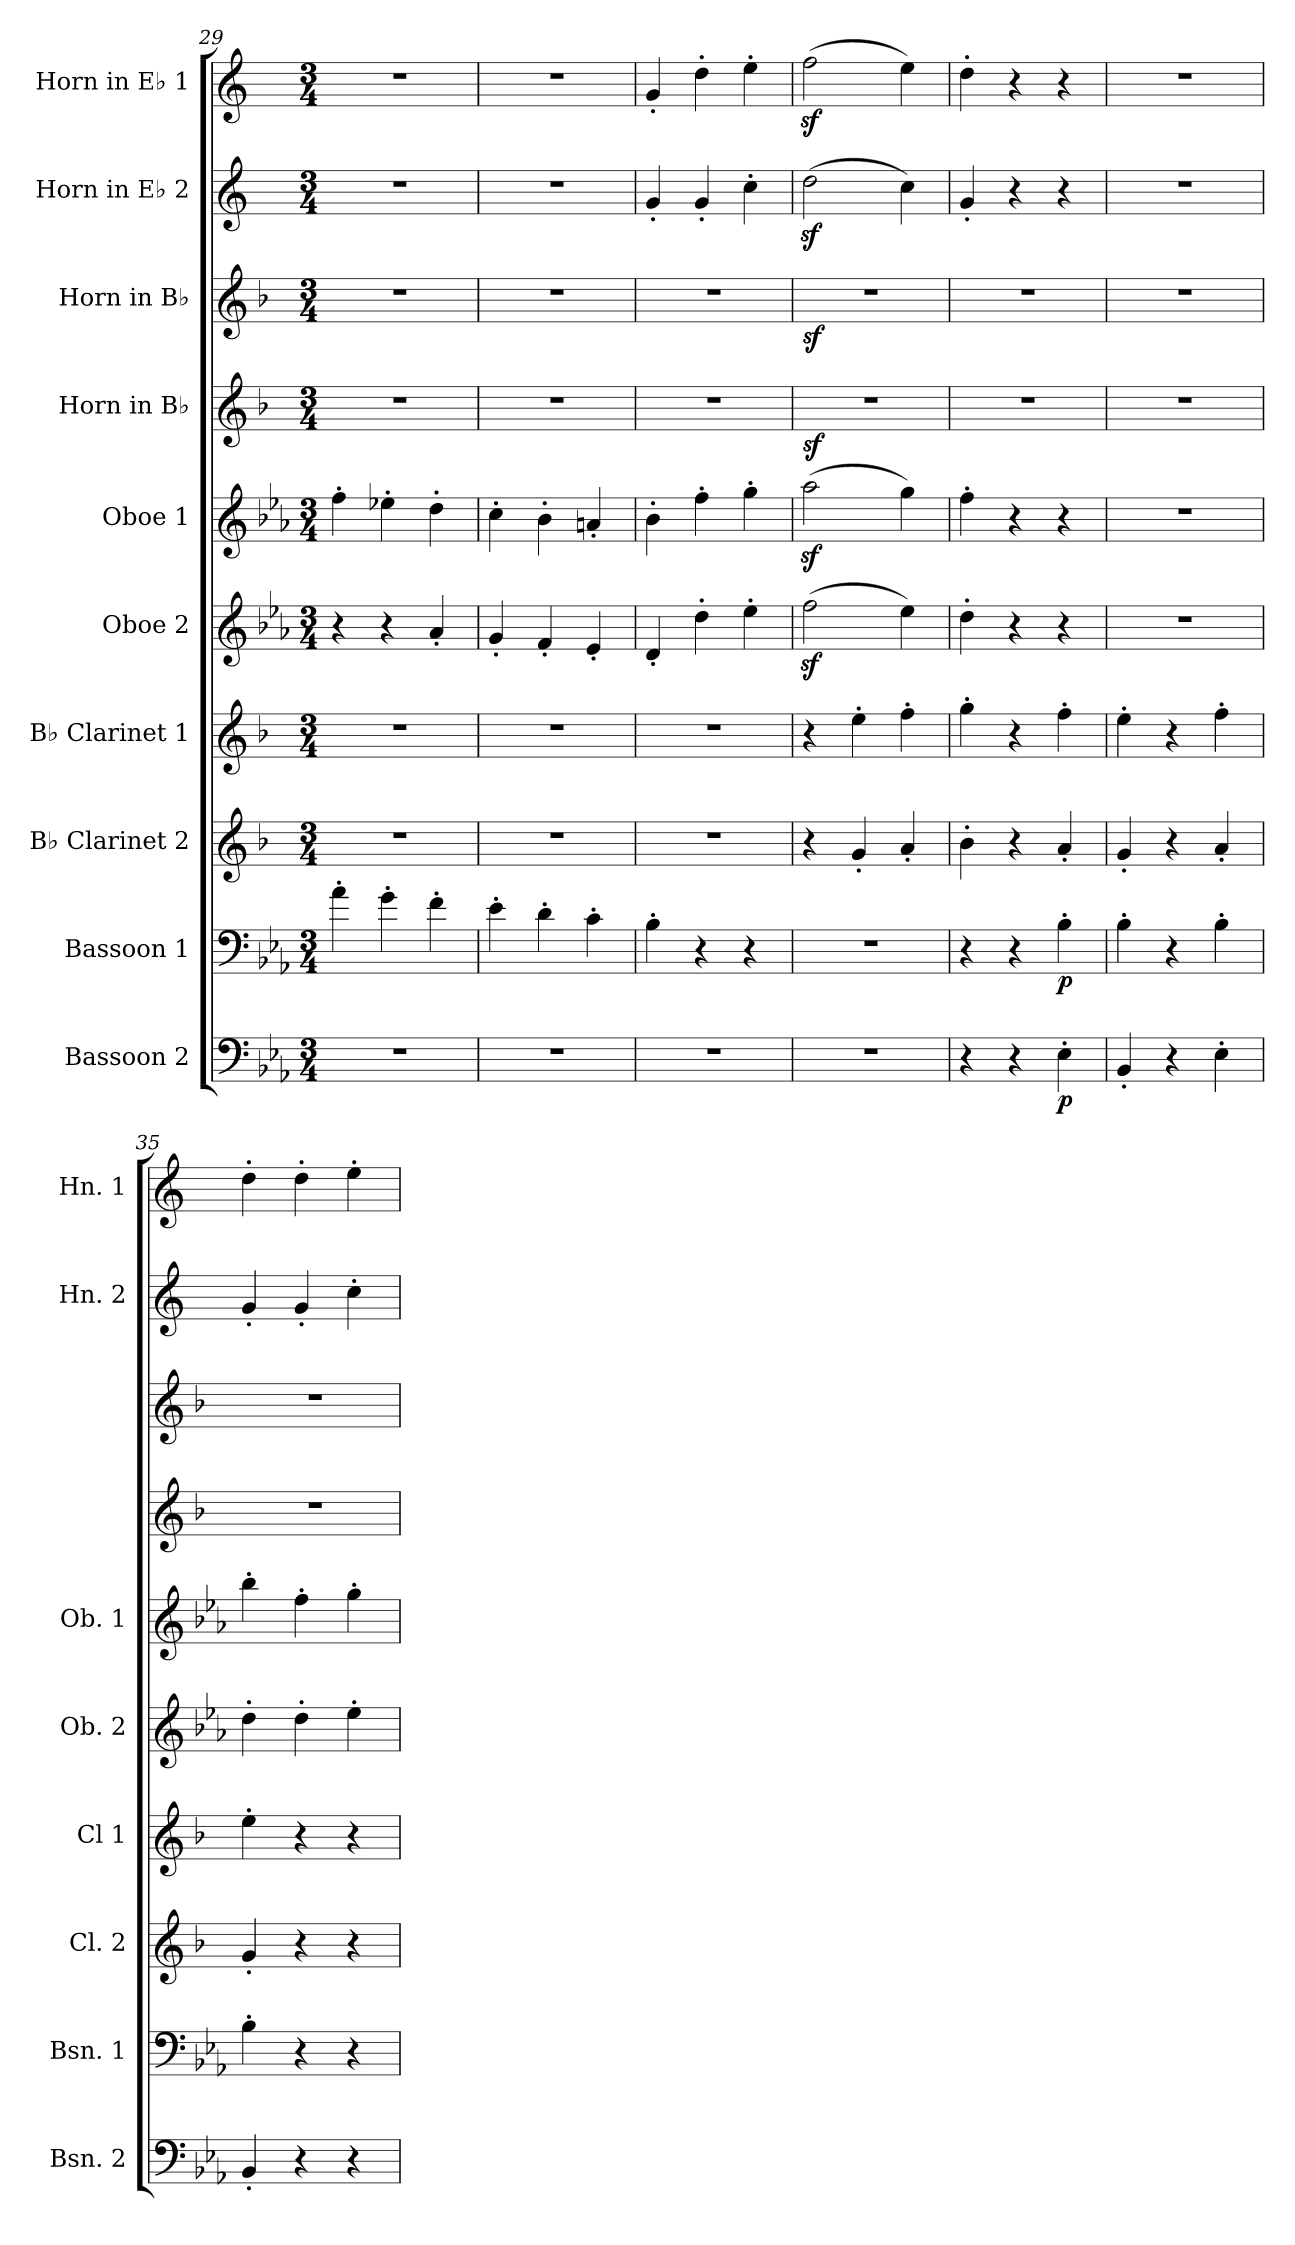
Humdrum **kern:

**kern	**dynam	**kern	**dynam	**kern	**kern	**kern	**kern	**kern	**dynam	**kern	**dynam	**kern	**kern
*part10	*part10	*part9	*part9	*part8	*part7	*part6	*part5	*part4	*part4	*part3	*part3	*part2	*part1
*staff10	*staff10	*staff9	*staff9	*staff8	*staff7	*staff6	*staff5	*staff4	*staff4	*staff3	*staff3	*staff2	*staff1
*I"Bassoon 2	*	*I"Bassoon 1	*	*I"B♭ Clarinet 2	*I"B♭ Clarinet 1	*I"Oboe 2	*I"Oboe 1	*I"Horn in B♭	*	*I"Horn in B♭	*	*I"Horn in E♭ 2	*I"Horn in E♭ 1
*I'Bsn. 2	*	*I'Bsn. 1	*	*I'Cl. 2	*I'Cl 1	*I'Ob. 2	*I'Ob. 1	*	*	*	*	*I'Hn. 2	*I'Hn. 1
*clefF4	*	*clefF4	*	*clefG2	*clefG2	*clefG2	*clefG2	*clefG2	*	*clefG2	*	*clefG2	*clefG2
*	*	*	*	*ITrd1c2	*ITrd1c2	*	*	*ITrd1c2	*	*ITrd1c2	*	*ITrd5c9	*ITrd5c9
*k[b-e-a-]	*	*k[b-e-a-]	*	*k[b-e-a-]	*k[b-e-a-]	*k[b-e-a-]	*k[b-e-a-]	*k[b-e-a-]	*	*k[b-e-a-]	*	*k[b-e-a-]	*k[b-e-a-]
*M3/4	*	*M3/4	*	*M3/4	*M3/4	*M3/4	*M3/4	*M3/4	*	*M3/4	*	*M3/4	*M3/4
=29	=29	=29	=29	=29	=29	=29	=29	=29	=29	=29	=29	=29	=29
2.r	.	4a-'\	.	2.r	2.r	4r	4ff'\	2.r	.	2.r	.	2.r	2.r
.	.	4g'\	.	.	.	4r	4ee-X'\	.	.	.	.	.	.
.	.	4f'\	.	.	.	4a-'/	4dd'\	.	.	.	.	.	.
!!LO:PB:g=z
=30	=30	=30	=30	=30	=30	=30	=30	=30	=30	=30	=30	=30	=30
2.r	.	4e-'\	.	2.r	2.r	4g'/	4cc'\	2.r	.	2.r	.	2.r	2.r
.	.	4d'\	.	.	.	4f'/	4b-'\	.	.	.	.	.	.
.	.	4c'\	.	.	.	4e-'/	4an'/	.	.	.	.	.	.
=31	=31	=31	=31	=31	=31	=31	=31	=31	=31	=31	=31	=31	=31
2.r	.	4B-'\	.	2.r	2.r	4d'/	4b-'\	2.r	.	2.r	.	4B-'/	4B-'/
.	.	4r	.	.	.	4dd'\	4ff'\	.	.	.	.	4B-'/	4f'\
.	.	4r	.	.	.	4ee-'\	4gg'\	.	.	.	.	4e-'\	4g'\
=32	=32	=32	=32	=32	=32	=32	=32	=32	=32	=32	=32	=32	=32
!	!	!	!	!	!	!	!	!	!LO:DY:b	!	!LO:DY:b	!	!
2.r	.	2.r	.	4r	4r	(>2ffz<\	(>2aa-z<\	2.r	sf	2.r	sf	(>2fz<\	(>2a-z<\
.	.	.	.	4f'/	4dd'\	.	.	.	.	.	.	.	.
.	.	.	.	4g'/	4ee-'\	4ee-\)	4gg\)	.	.	.	.	4e-\)	4g\)
=33	=33	=33	=33	=33	=33	=33	=33	=33	=33	=33	=33	=33	=33
4r	.	4r	.	4a-'\	4ff'\	4dd'\	4ff'\	2.r	.	2.r	.	4B-'/	4f'\
4r	.	4r	.	4r	4r	4r	4r	.	.	.	.	4r	4r
!	!LO:DY:b	!	!LO:DY:b	!	!	!	!	!	!	!	!	!	!
4E-'\	p	4B-'\	p	4g'/	4ee-'\	4r	4r	.	.	.	.	4r	4r
=34	=34	=34	=34	=34	=34	=34	=34	=34	=34	=34	=34	=34	=34
4BB-'/	.	4B-'\	.	4f'/	4dd'\	2.r	2.r	2.r	.	2.r	.	2.r	2.r
4r	.	4r	.	4r	4r	.	.	.	.	.	.	.	.
4E-'\	.	4B-'\	.	4g'/	4ee-'\	.	.	.	.	.	.	.	.
=35	=35	=35	=35	=35	=35	=35	=35	=35	=35	=35	=35	=35	=35
4BB-'/	.	4B-'\	.	4f'/	4dd'\	4dd'\	4bb-'\	2.r	.	2.r	.	4B-'/	4f'\
4r	.	4r	.	4r	4r	4dd'\	4ff'\	.	.	.	.	4B-'/	4f'\
4r	.	4r	.	4r	4r	4ee-'\	4gg'\	.	.	.	.	4e-'\	4g'\
=	=	=	=	=	=	=	=	=	=	=	=	=	=
*-	*-	*-	*-	*-	*-	*-	*-	*-	*-	*-	*-	*-	*-
